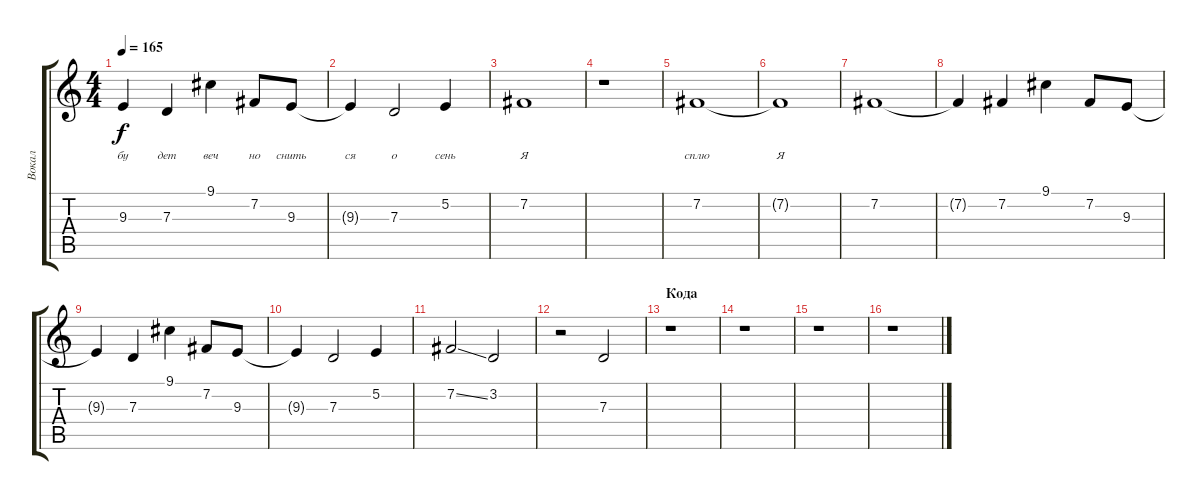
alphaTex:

\track ("Вокал" "Вокал") {instrument fx4atmosphere}
\staff {score tabs}
\tuning (E4 B3 G3 D3 A2 E2) {hide}
\ts (4 4)
\tempo 165
\clef g2
\ks c
9.3{t}.4{lyrics (0 "") lyrics (1 "бу") lyrics (2 "") lyrics (3 "") lyrics (4 "") dy f} 7.3.4{lyrics (0 "") lyrics (1 "дет") lyrics (2 "") lyrics (3 "") lyrics (4 "")} 9.1.4{lyrics (0 "") lyrics (1 "веч") lyrics (2 "") lyrics (3 "") lyrics (4 "")} 7.2.8{lyrics (0 "") lyrics (1 "но") lyrics (2 "") lyrics (3 "") lyrics (4 "")} 9.3.8{lyrics (0 "") lyrics (1 "снить") lyrics (2 "") lyrics (3 "") lyrics (4 "")} |
9.3{t}.4{lyrics (0 "") lyrics (1 "ся") lyrics (2 "") lyrics (3 "") lyrics (4 "")} 7.3.2{lyrics (0 "") lyrics (1 "о") lyrics (2 "") lyrics (3 "") lyrics (4 "")} 5.2.4{lyrics (0 "") lyrics (1 "сень") lyrics (2 "") lyrics (3 "") lyrics (4 "")} |
7.2.1{lyrics (0 "") lyrics (1 "Я") lyrics (2 "") lyrics (3 "") lyrics (4 "")} |
r.1 |
7.2.1{lyrics (0 "") lyrics (1 "сплю") lyrics (2 "") lyrics (3 "") lyrics (4 "")} |
7.2{t}.1{lyrics (0 "") lyrics (1 "Я") lyrics (2 "") lyrics (3 "") lyrics (4 "")} |
7.2.1 |
7.2{t}.4 7.2.4 9.1.4 7.2.8 9.3.8 |
9.3{t}.4 7.3.4 9.1.4 7.2.8 9.3.8 |
9.3{t}.4 7.3.2 5.2.4 |
7.2{ss}.2 3.2.2 |
r.2 7.3.2 |
\section ("" "Кода")
r.1 |
r.1 |
r.1 |
r.1
